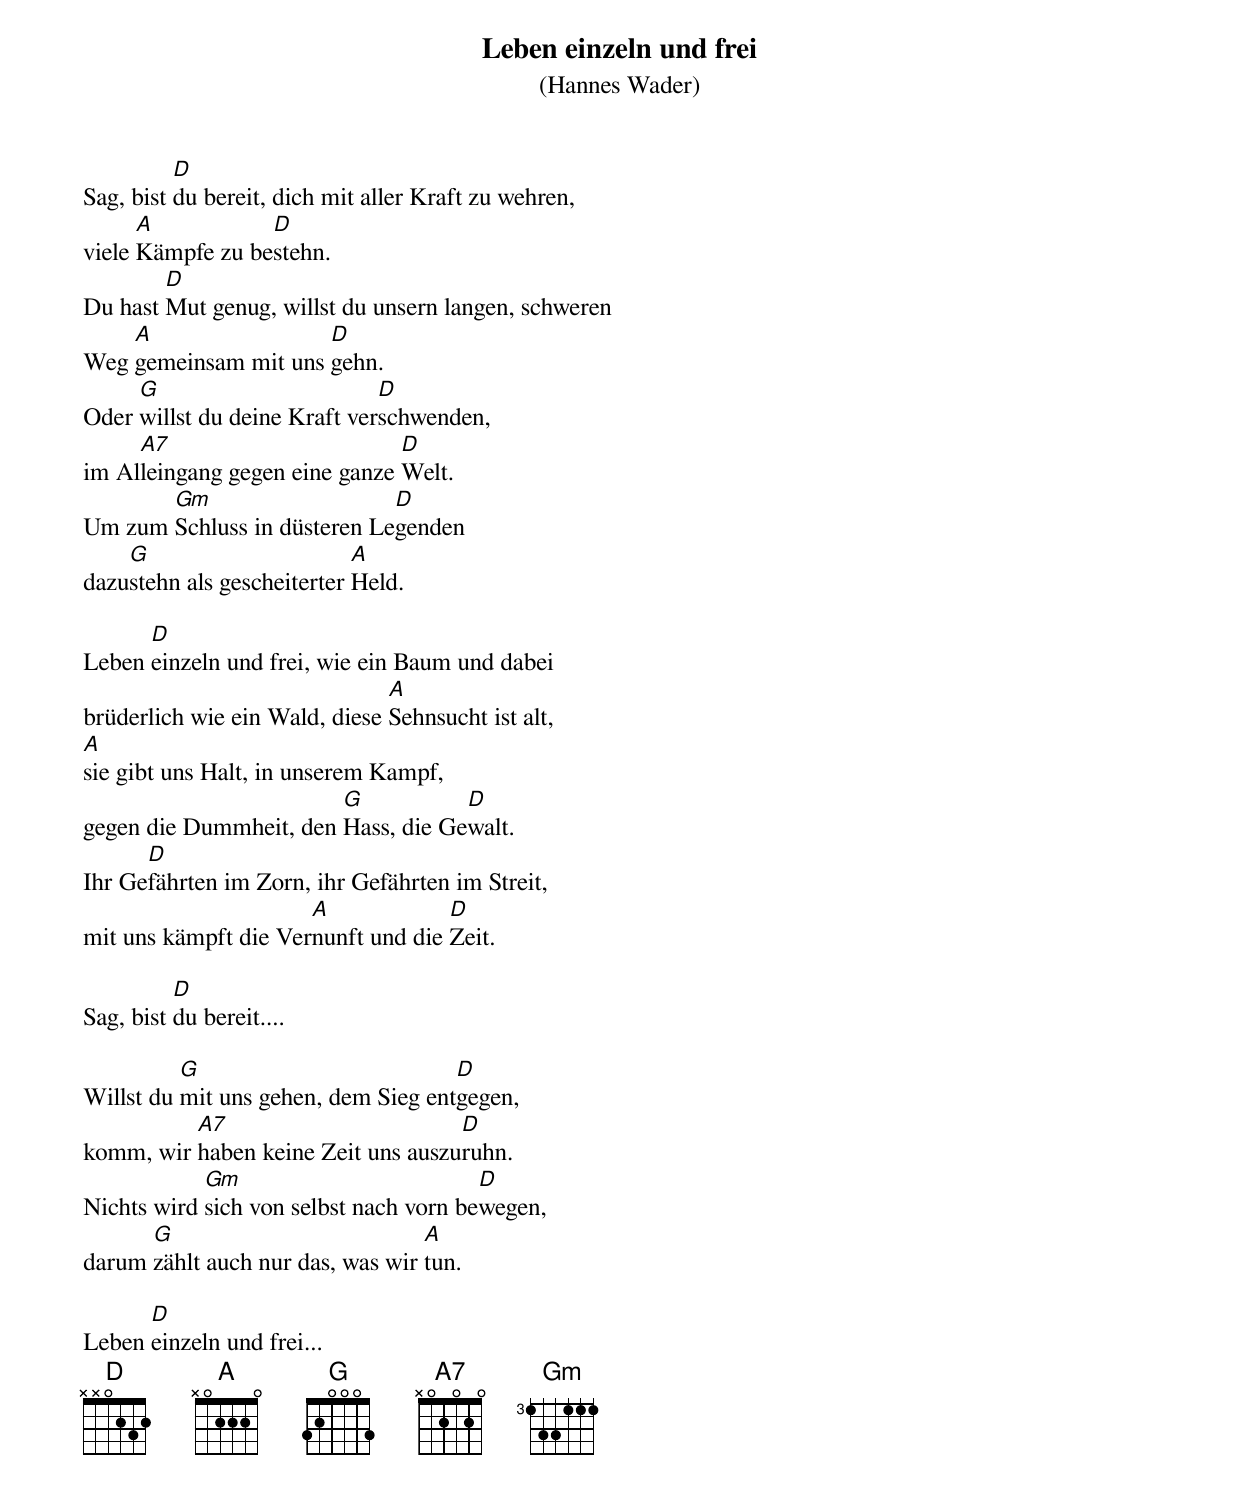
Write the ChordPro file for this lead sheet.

{t:Leben einzeln und frei}
{st:(Hannes Wader)}

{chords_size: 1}
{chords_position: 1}
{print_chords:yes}
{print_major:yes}
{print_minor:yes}
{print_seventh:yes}
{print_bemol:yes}
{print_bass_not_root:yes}
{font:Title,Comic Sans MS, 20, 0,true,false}
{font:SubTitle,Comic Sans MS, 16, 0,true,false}
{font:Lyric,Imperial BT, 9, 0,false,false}
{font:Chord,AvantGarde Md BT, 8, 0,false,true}
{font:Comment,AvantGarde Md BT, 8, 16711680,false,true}
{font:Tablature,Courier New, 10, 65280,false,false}
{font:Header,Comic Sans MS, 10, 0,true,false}
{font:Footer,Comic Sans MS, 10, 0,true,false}
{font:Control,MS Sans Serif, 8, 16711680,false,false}
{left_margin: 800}
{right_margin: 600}
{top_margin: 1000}
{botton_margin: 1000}
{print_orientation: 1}




Sag, bist [D]du bereit, dich mit aller Kraft zu wehren,
viele [A]Kämpfe zu be[D]stehn.
Du hast [D]Mut genug, willst du unsern langen, schweren
Weg [A]gemeinsam mit uns [D]gehn.
Oder [G]willst du deine Kraft ver[D]schwenden,
im Al[A7]leingang gegen eine ganze [D]Welt.
Um zum [Gm]Schluss in düsteren Le[D]genden
dazu[G]stehn als gescheiterter [A]Held.

Leben [D]einzeln und frei, wie ein Baum und dabei
brüderlich wie ein Wald, diese [A]Sehnsucht ist alt,
[A]sie gibt uns Halt, in unserem Kampf,
gegen die Dummheit, den [G]Hass, die Ge[D]walt.
Ihr Ge[D]fährten im Zorn, ihr Gefährten im Streit,
mit uns kämpft die Ver[A]nunft und die [D]Zeit.

Sag, bist [D]du bereit....

Willst du [G]mit uns gehen, dem Sieg ent[D]gegen,
komm, wir [A7]haben keine Zeit uns auszu[D]ruhn.
Nichts wird [Gm]sich von selbst nach vorn be[D]wegen,
darum [G]zählt auch nur das, was wir [A]tun.

Leben [D]einzeln und frei...
